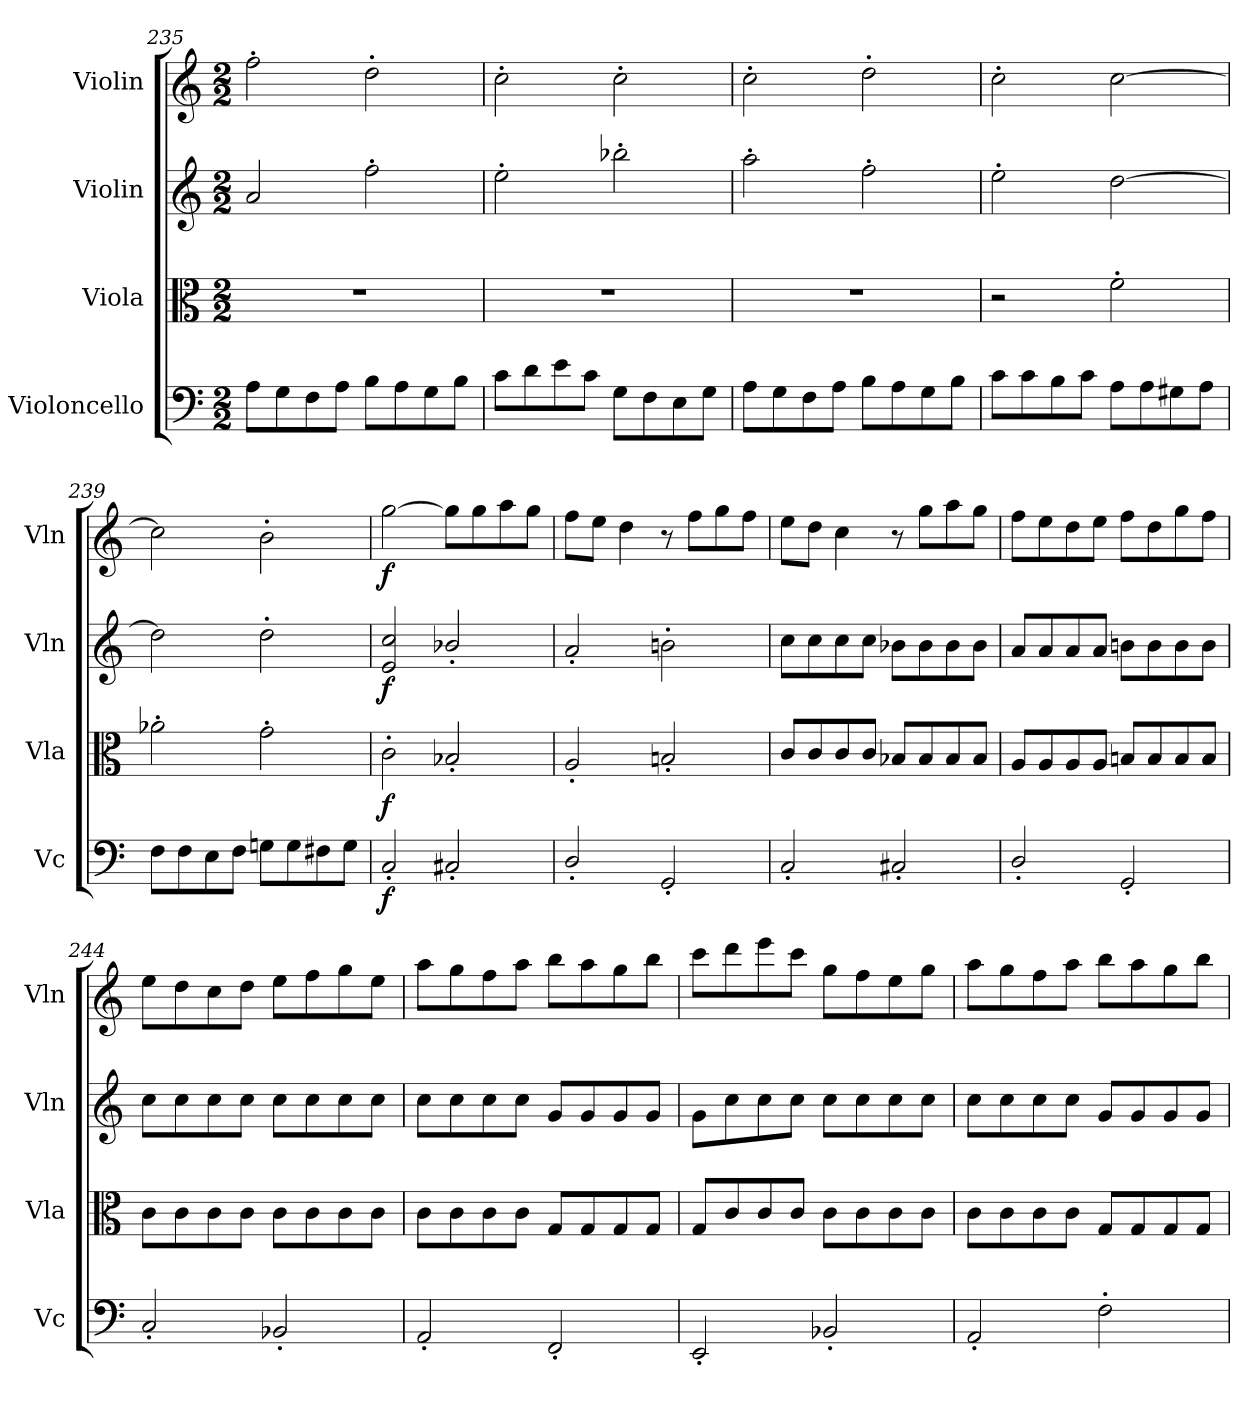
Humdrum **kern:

**kern	**dynam	**kern	**dynam	**kern	**dynam	**kern	**dynam
*part4	*part4	*part3	*part3	*part2	*part2	*part1	*part1
*staff4	*staff4	*staff3	*staff3	*staff2	*staff2	*staff1	*staff1
*I"Violoncello	*	*I"Viola	*	*I"Violin	*	*I"Violin	*
*I'Vc	*	*I'Vla	*	*I'Vln	*	*I'Vln	*
*clefF4	*	*clefC3	*	*clefG2	*	*clefG2	*
*k[]	*	*k[]	*	*k[]	*	*k[]	*
*M2/2	*	*M2/2	*	*M2/2	*	*M2/2	*
=235	=235	=235	=235	=235	=235	=235	=235
8A\L	.	1r	.	2a/	.	2ff'\	.
8G\	.	.	.	.	.	.	.
8F\	.	.	.	.	.	.	.
8A\J	.	.	.	.	.	.	.
8B\L	.	.	.	2ff'\	.	2dd'\	.
8A\	.	.	.	.	.	.	.
8G\	.	.	.	.	.	.	.
8B\J	.	.	.	.	.	.	.
=236	=236	=236	=236	=236	=236	=236	=236
8c\L	.	1r	.	2ee'\	.	2cc'\	.
8d\	.	.	.	.	.	.	.
8e\	.	.	.	.	.	.	.
8c\J	.	.	.	.	.	.	.
8G\L	.	.	.	2bb-X'\	.	2cc'\	.
8F\	.	.	.	.	.	.	.
8E\	.	.	.	.	.	.	.
8G\J	.	.	.	.	.	.	.
=237	=237	=237	=237	=237	=237	=237	=237
8A\L	.	1r	.	2aa'\	.	2cc'\	.
8G\	.	.	.	.	.	.	.
8F\	.	.	.	.	.	.	.
8A\J	.	.	.	.	.	.	.
8B\L	.	.	.	2ff'\	.	2dd'\	.
8A\	.	.	.	.	.	.	.
8G\	.	.	.	.	.	.	.
8B\J	.	.	.	.	.	.	.
=238	=238	=238	=238	=238	=238	=238	=238
8c\L	.	2r	.	2ee'\	.	2cc'\	.
8c\	.	.	.	.	.	.	.
8B\	.	.	.	.	.	.	.
8c\J	.	.	.	.	.	.	.
8A\L	.	2f'\	.	[2dd\	.	[2cc\	.
8A\	.	.	.	.	.	.	.
8G#X\	.	.	.	.	.	.	.
8A\J	.	.	.	.	.	.	.
=239	=239	=239	=239	=239	=239	=239	=239
8F\L	.	2a-X'\	.	2dd\]	.	2cc\]	.
8F\	.	.	.	.	.	.	.
8E\	.	.	.	.	.	.	.
8F\J	.	.	.	.	.	.	.
8Gn\L	.	2g'\	.	2dd'\	.	2b'\	.
8G\	.	.	.	.	.	.	.
8F#X\	.	.	.	.	.	.	.
8G\J	.	.	.	.	.	.	.
=240	=240	=240	=240	=240	=240	=240	=240
2C'/	f	2c'\	f	2e/ 2cc/	f	[2gg\	f
2C#X'/	.	2B-X'/	.	2b-X'/	.	8gg\L]	.
.	.	.	.	.	.	8gg\	.
.	.	.	.	.	.	8aa\	.
.	.	.	.	.	.	8gg\J	.
=241	=241	=241	=241	=241	=241	=241	=241
2D'/	.	2A'/	.	2a'/	.	8ff\L	.
.	.	.	.	.	.	8ee\J	.
.	.	.	.	.	.	4dd\	.
2GG'/	.	2Bn'/	.	2bn'\	.	8r	.
.	.	.	.	.	.	8ff\L	.
.	.	.	.	.	.	8gg\	.
.	.	.	.	.	.	8ff\J	.
=242	=242	=242	=242	=242	=242	=242	=242
2C'/	.	8c/L	.	8cc\L	.	8ee\L	.
.	.	8c/	.	8cc\	.	8dd\J	.
.	.	8c/	.	8cc\	.	4cc\	.
.	.	8c/J	.	8cc\J	.	.	.
2C#X'/	.	8B-X/L	.	8b-X\L	.	8r	.
.	.	8B-/	.	8b-\	.	8gg\L	.
.	.	8B-/	.	8b-\	.	8aa\	.
.	.	8B-/J	.	8b-\J	.	8gg\J	.
=243	=243	=243	=243	=243	=243	=243	=243
2D'/	.	8A/L	.	8a/L	.	8ff\L	.
.	.	8A/	.	8a/	.	8ee\	.
.	.	8A/	.	8a/	.	8dd\	.
.	.	8A/J	.	8a/J	.	8ee\J	.
2GG'/	.	8Bn/L	.	8bn\L	.	8ff\L	.
.	.	8B/	.	8b\	.	8dd\	.
.	.	8B/	.	8b\	.	8gg\	.
.	.	8B/J	.	8b\J	.	8ff\J	.
=244	=244	=244	=244	=244	=244	=244	=244
2C'/	.	8c\L	.	8cc\L	.	8ee\L	.
.	.	8c\	.	8cc\	.	8dd\	.
.	.	8c\	.	8cc\	.	8cc\	.
.	.	8c\J	.	8cc\J	.	8dd\J	.
2BB-X'/	.	8c\L	.	8cc\L	.	8ee\L	.
.	.	8c\	.	8cc\	.	8ff\	.
.	.	8c\	.	8cc\	.	8gg\	.
.	.	8c\J	.	8cc\J	.	8ee\J	.
=245	=245	=245	=245	=245	=245	=245	=245
2AA'/	.	8c\L	.	8cc\L	.	8aa\L	.
.	.	8c\	.	8cc\	.	8gg\	.
.	.	8c\	.	8cc\	.	8ff\	.
.	.	8c\J	.	8cc\J	.	8aa\J	.
2FF'/	.	8G/L	.	8g/L	.	8bb\L	.
.	.	8G/	.	8g/	.	8aa\	.
.	.	8G/	.	8g/	.	8gg\	.
.	.	8G/J	.	8g/J	.	8bb\J	.
=246	=246	=246	=246	=246	=246	=246	=246
2EE'/	.	8G/L	.	8g\L	.	8ccc\L	.
.	.	8c/	.	8cc\	.	8ddd\	.
.	.	8c/	.	8cc\	.	8eee\	.
.	.	8c/J	.	8cc\J	.	8ccc\J	.
2BB-X'/	.	8c\L	.	8cc\L	.	8gg\L	.
.	.	8c\	.	8cc\	.	8ff\	.
.	.	8c\	.	8cc\	.	8ee\	.
.	.	8c\J	.	8cc\J	.	8gg\J	.
=247	=247	=247	=247	=247	=247	=247	=247
2AA'/	.	8c\L	.	8cc\L	.	8aa\L	.
.	.	8c\	.	8cc\	.	8gg\	.
.	.	8c\	.	8cc\	.	8ff\	.
.	.	8c\J	.	8cc\J	.	8aa\J	.
2F'\	.	8G/L	.	8g/L	.	8bb\L	.
.	.	8G/	.	8g/	.	8aa\	.
.	.	8G/	.	8g/	.	8gg\	.
.	.	8G/J	.	8g/J	.	8bb\J	.
=	=	=	=	=	=	=	=
*-	*-	*-	*-	*-	*-	*-	*-
